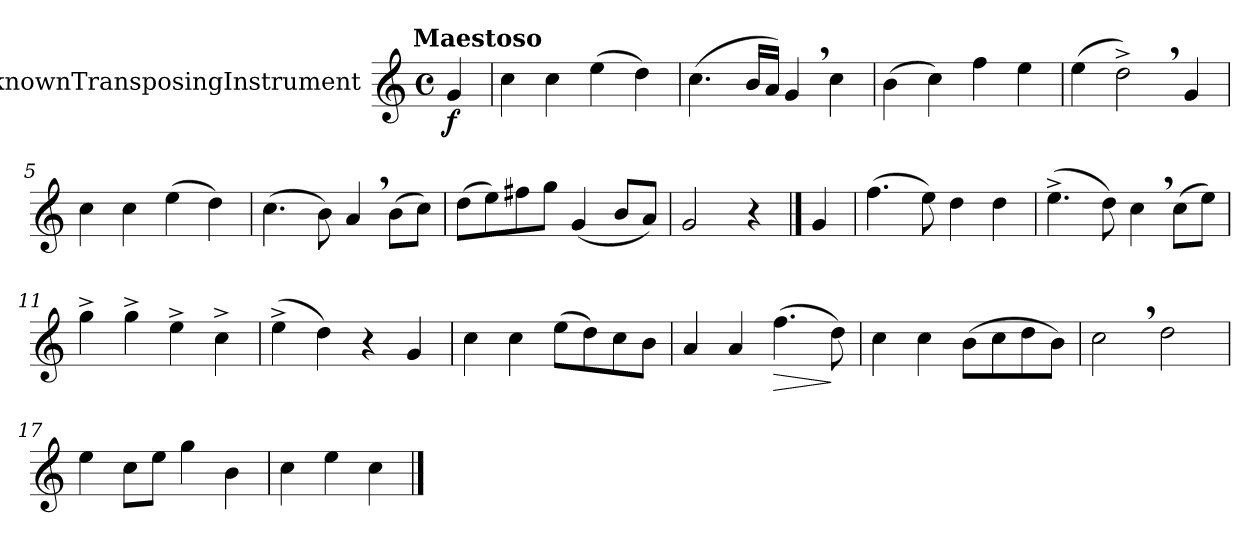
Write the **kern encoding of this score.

**kern	**dynam
*part1	*part1
*staff1	*staff1
*I"UnknownTransposingInstrument	*
*clefG2	*
*ITrd1c2	*
*k[b-e-]	*
*B-:	*
!!LO:TX:omd:t=Maestoso
*M4/4	*
*met(c)	*
*MM88	*
=	=
4f	f
=1	=1
4b-	.
4b-	.
(4dd	.
4cc)	.
=2	=2
(4.b-	.
16aLL	.
16gJJ)	.
4f,	.
4b-	.
=3	=3
(4a	.
4b-)	.
4ee-	.
4dd	.
=4	=4
(4dd	.
2cc^,)	.
4f	.
=5	=5
4b-	.
4b-	.
(4dd	.
4cc)	.
=6	=6
(4.b-	.
8a)	.
4g,	.
(8aL	.
8b-J)	.
=7	=7
(8ccL	.
8dd)	.
8een	.
8ffJ	.
(4f	.
8aL	.
8gJ)	.
=8	=8
2f	.
4r	.
==	==
4f	.
=9	=9
(4.ee-	.
8dd)	.
4cc	.
4cc	.
=10	=10
(4.dd^	.
8cc)	.
4b-,	.
(8b-L	.
8ddJ)	.
=11	=11
4ff^	.
4ff^	.
4dd^	.
4b-^	.
=12	=12
(4dd^	.
4cc)	.
4r	.
4f	.
=13	=13
4b-	.
4b-	.
(8ddL	.
8cc)	.
8b-	.
8aJ	.
=14	=14
4g	.
4g	.
!	!LO:HP:b
(4.ee-	>
8cc)	]
=15	=15
4b-	.
4b-	.
(8aL	.
8b-	.
8cc	.
8aJ)	.
=16	=16
2b-,	.
2cc	.
=17	=17
4dd	.
8b-L	.
8ddJ	.
4ff	.
4a	.
=18	=18
4b-	.
4dd	.
4b-	.
==	==
*-	*-
